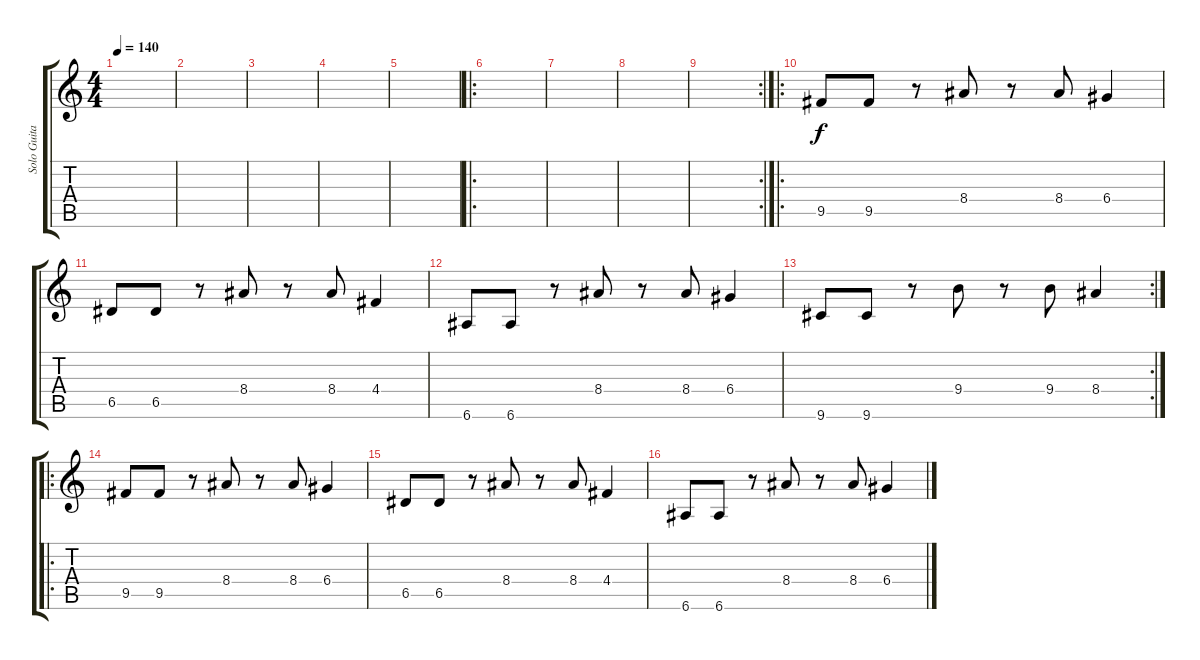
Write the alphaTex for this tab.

\track ("Solo Guitar 1 volume increaser" "Solo Guita") {instrument overdrivenguitar}
\staff {score tabs}
\tuning (E4 B3 G3 D3 A2 E2) {hide}
\ts (4 4)
\tempo 140
\clef g2
\ks c
|
|
|
|
|
\ro
|
|
|
\rc 2
|
\ro
9.5.8 9.5.8 r.8 8.4.8 r.8 8.4.8 6.4.4 |
6.5.8 6.5.8 r.8 8.4.8 r.8 8.4.8 4.4.4 |
6.6.8 6.6.8 r.8 8.4.8 r.8 8.4.8 6.4.4 |
\rc 2
9.6.8 9.6.8 r.8 9.4.8 r.8 9.4.8 8.4.4 |
\ro
9.5.8 9.5.8 r.8 8.4.8 r.8 8.4.8 6.4.4 |
6.5.8 6.5.8 r.8 8.4.8 r.8 8.4.8 4.4.4 |
6.6.8 6.6.8 r.8 8.4.8 r.8 8.4.8 6.4.4
